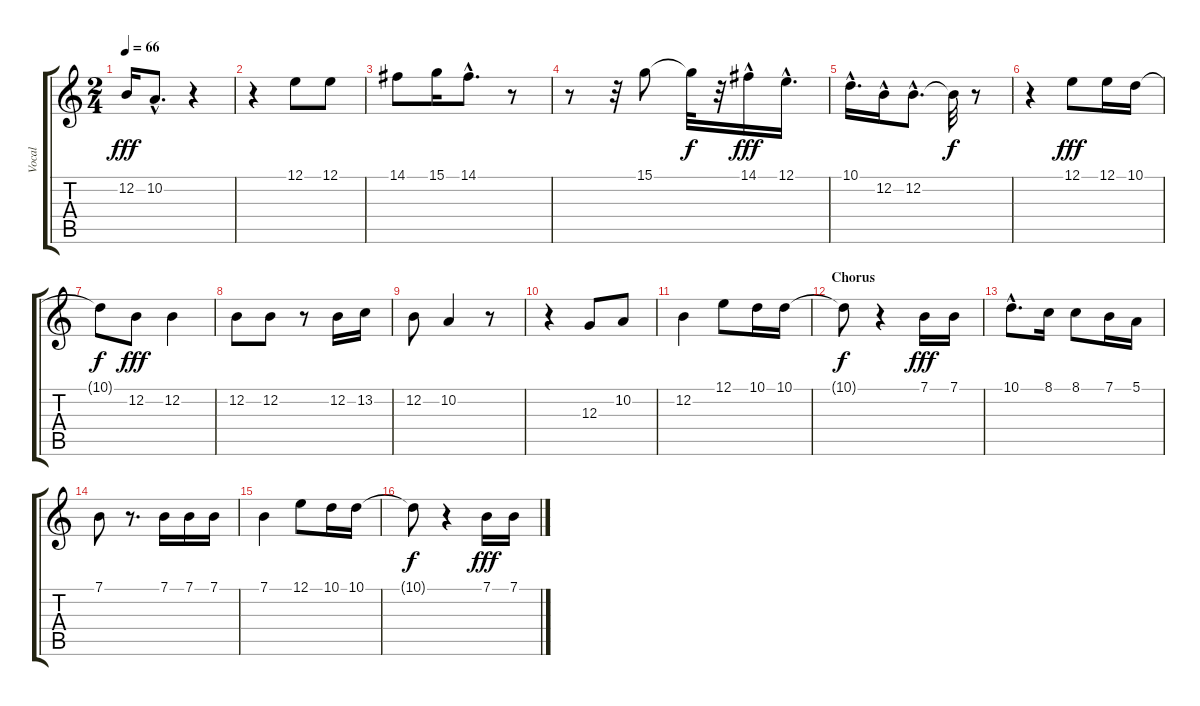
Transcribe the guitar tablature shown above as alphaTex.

\track ("Vocal" "Vocal") {instrument voiceoohs}
\staff {score tabs}
\tuning (E4 B3 G3 D3 A2 E2) {hide}
\ts (2 4)
\tempo 66
\clef g2
\ks c
12.2.16{dy fff} 10.2{hac}.8{d} r.4 |
r.4 12.1.8 12.1.8 |
14.1.8 15.1.16 14.1{hac}.8{d} r.8 |
r.8 r.32 15.1.8 15.1{t}.32{dy f} r.32 14.1{hac}.16{dy fff} 12.1{hac}.16{d} |
10.1{hac}.16{d} 12.2{hac}.16 12.2{hac}.8{d} 12.2{t}.32{dy f} r.8 |
r.4 12.1.8{dy fff} 12.1.16 10.1.16 |
10.1{t}.8{dy f} 12.2.8{dy fff} 12.2.4 |
12.2.8 12.2.8 r.8 12.2.16 13.2.16 |
12.2.8 10.2.4 r.8 |
r.4 12.3.8 10.2.8 |
12.2.4 12.1.8 10.1.16 10.1.16 |
\section ("" "Chorus")
10.1{t}.8{dy f} r.4 7.1.16{dy fff} 7.1.16 |
10.1{hac}.8{d} 8.1.16 8.1.8 7.1.16 5.1.16 |
7.1.8 r.8{d} 7.1.16 7.1.16 7.1.16 |
7.1.4 12.1.8 10.1.16 10.1.16 |
10.1{t}.8{dy f} r.4 7.1.16{dy fff} 7.1.16
